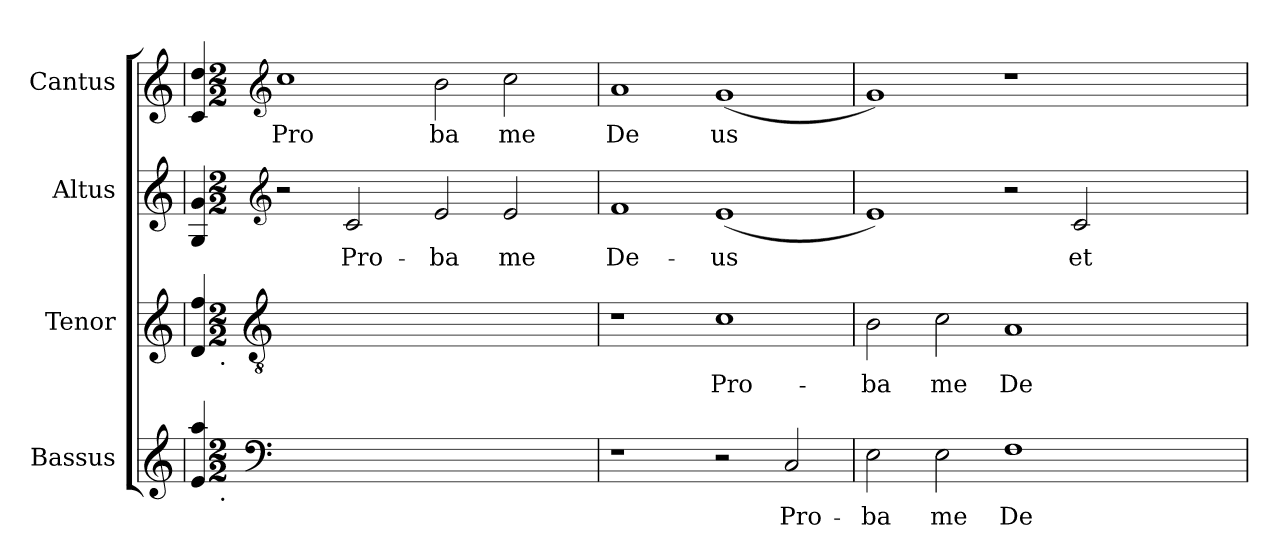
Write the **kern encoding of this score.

**kern	**text	**kern	**text	**kern	**text	**kern	**text
*part4	*part4	*part3	*part3	*part2	*part2	*part1	*part1
*staff4	*staff4	*staff3	*staff3	*staff2	*staff2	*staff1	*staff1
*I"Bassus	*	*I"Tenor	*	*I"Altus	*	*I"Cantus	*
!!LO:PB:g=z
*stria5	*	*stria5	*	*stria5	*	*stria5	*
=1	=1!	=1	=1!	=1	=1!	=1!	=1!
*^	*	*^	*	*	*	*	*
4aa/ 4e/	16..ryy	.	4ff/ 4d/	16..ryy	.	4g/ 4G/	.	4c/ 4dd/	.
!	!	!	!	!LO:TX:b:t=.	!	!	!	!	!
!	!LO:TX:b:t=.	!	!	!	!	!	!	!	!
.	1ryy	.	.	1ryy	.	.	.	.	.
*clefF4	*	*	*clefGv2	*	*	*clefG2	*	*clefG2	*
*M2/2	*	*	*M2/2	*	*	*M2/2	*	*M2/2	*
*met(c|)	*	*	*met(c|)	*	*	*met(c|)	*	*met(c|)	*
!	!	!	!	!	!	!	!	!	!LO:LY:b:cj
0ryy	.	.	0ryy	.	.	2r	.	1cc	Pro
!	!	!	!	!	!	!	!LO:LY:b:cj	!	!
.	.	.	.	.	.	2c/	Pro-	.	.
.	1ryy	.	.	1ryy	.	.	.	.	.
!	!	!	!	!	!	!	!LO:LY:b:cj	!	!LO:LY:b:cj
.	.	.	.	.	.	2e/	-ba	2b\	ba
!	!	!	!	!	!	!	!LO:LY:b:cj	!	!LO:LY:b:cj
.	.	.	.	.	.	2e/	me	2cc\	me
.	8ryy	.	.	8ryy	.	.	.	.	.
.	64ryy	.	.	64ryy	.	.	.	.	.
=2	=2	=2	=2	=2	=2	=2	=2	=2	=2
!	!	!	!	!	!	!	!LO:LY:b:cj	!	!LO:LY:b:cj
*v	*v	*	*	*	*	*	*	*	*
*	*	*v	*v	*	*	*	*	*
1r	.	1r	.	1f	De-	1a	De
!	!	!	!LO:LY:b:cj	!	!LO:LY:b:cj	!	!LO:LY:b:cj
2r	.	1c	Pro-	(<1e	-us	(<1g	us
!	!LO:LY:b:cj	!	!	!	!	!	!
2C/	Pro-	.	.	.	.	.	.
=3	=3	=3	=3	=3	=3	=3	=3
!	!LO:LY:b:cj	!	!LO:LY:b:cj	!	!	!	!
2E\	-ba	2B\	-ba	1e)	.	1g)	.
!	!LO:LY:b:cj	!	!LO:LY:b:cj	!	!	!	!
2E\	me	2c\	me	.	.	.	.
!	!LO:LY:b:cj	!	!LO:LY:b:cj	!	!	!LO:N:vis=1	!
1F	De-	1A	De-	2r	.	0r	.
!	!	!	!	!	!LO:LY:b:cj	!	!
.	.	.	.	2c/	et	.	.
1ryy	.	1ryy	.	1ryy	.	.	.
=	=	=	=	=	=	=	=
*-	*-	*-	*-	*-	*-	*-	*-
